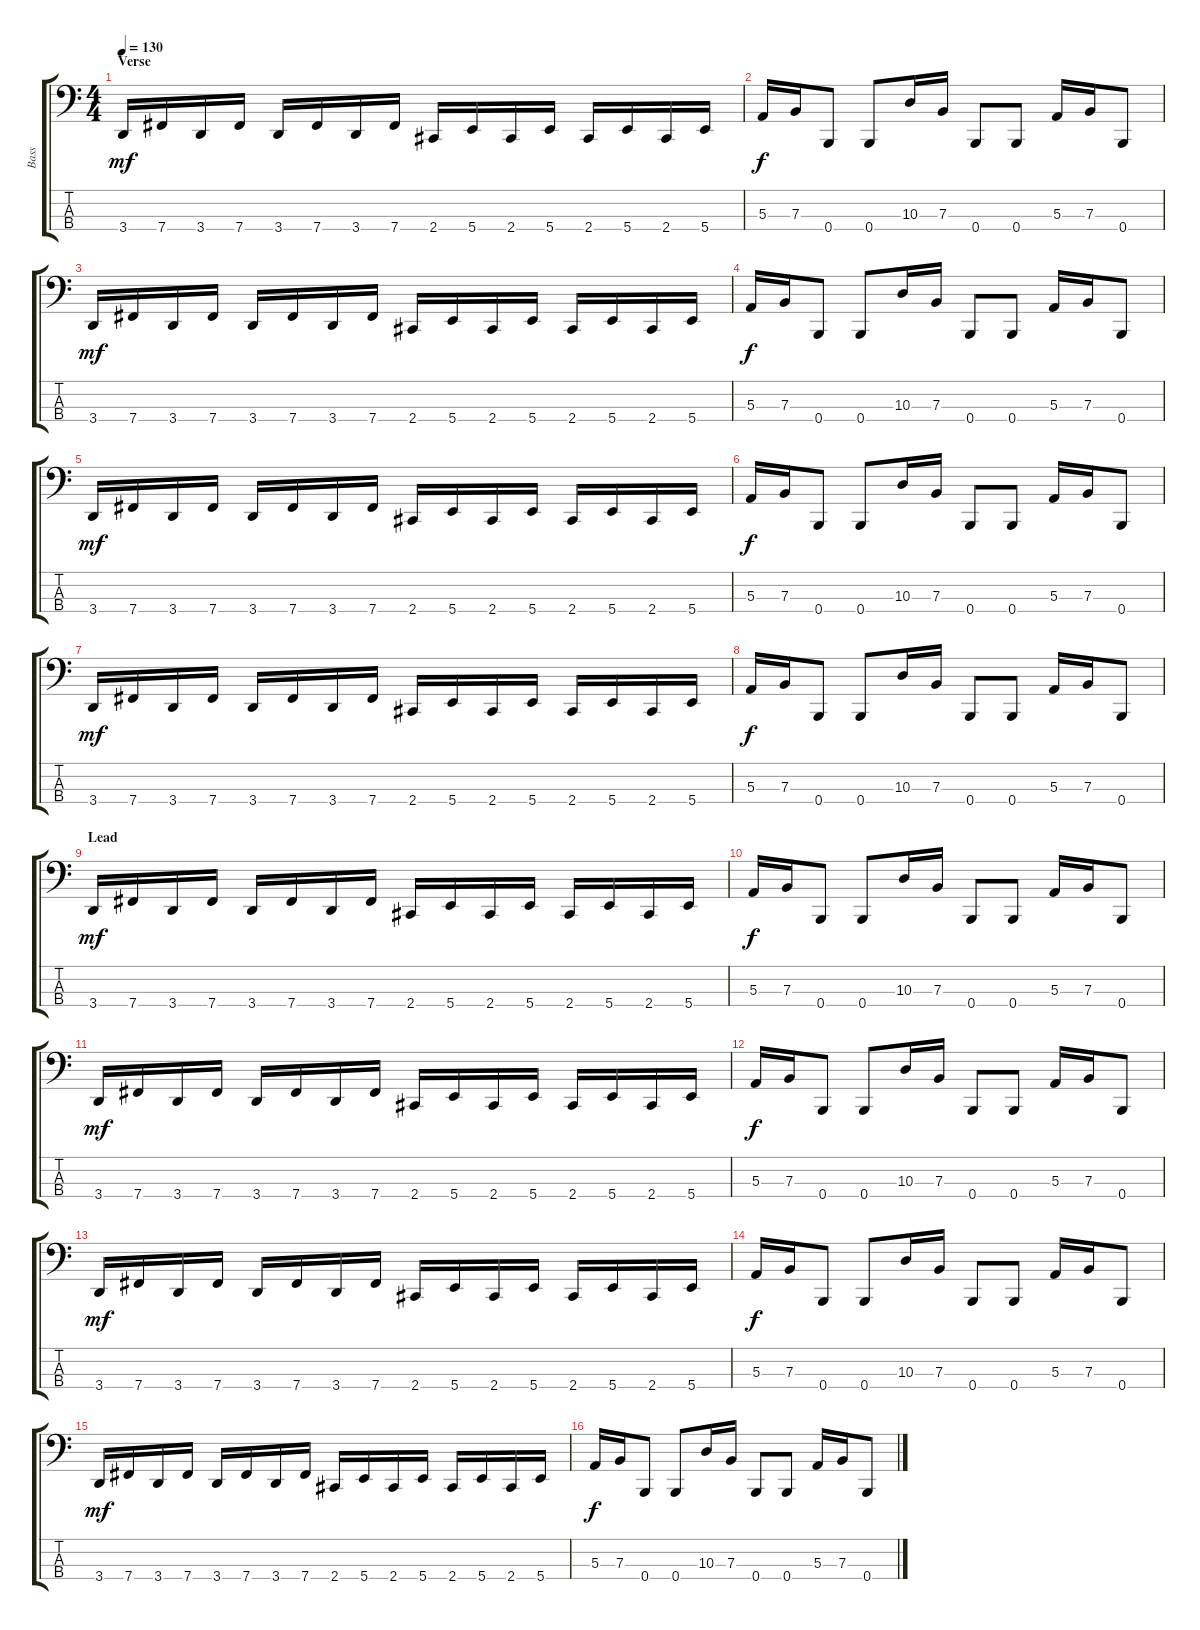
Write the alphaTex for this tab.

\track ("Bass" "Bass") {instrument electricbasspick}
\staff {score tabs}
\tuning (D2 A1 E1 B0) {hide}
\ts (4 4)
\section ("" "Verse")
\tempo 130
\clef f4
\ks c
3.4.16{dy mf} 7.4.16 3.4.16 7.4.16 3.4.16 7.4.16 3.4.16 7.4.16 2.4.16 5.4.16 2.4.16 5.4.16 2.4.16 5.4.16 2.4.16 5.4.16 |
5.3.16{dy f} 7.3.16 0.4.8 0.4.8 10.3.16 7.3.16 0.4.8 0.4.8 5.3.16 7.3.16 0.4.8 |
3.4.16{dy mf} 7.4.16 3.4.16 7.4.16 3.4.16 7.4.16 3.4.16 7.4.16 2.4.16 5.4.16 2.4.16 5.4.16 2.4.16 5.4.16 2.4.16 5.4.16 |
5.3.16{dy f} 7.3.16 0.4.8 0.4.8 10.3.16 7.3.16 0.4.8 0.4.8 5.3.16 7.3.16 0.4.8 |
3.4.16{dy mf} 7.4.16 3.4.16 7.4.16 3.4.16 7.4.16 3.4.16 7.4.16 2.4.16 5.4.16 2.4.16 5.4.16 2.4.16 5.4.16 2.4.16 5.4.16 |
5.3.16{dy f} 7.3.16 0.4.8 0.4.8 10.3.16 7.3.16 0.4.8 0.4.8 5.3.16 7.3.16 0.4.8 |
3.4.16{dy mf} 7.4.16 3.4.16 7.4.16 3.4.16 7.4.16 3.4.16 7.4.16 2.4.16 5.4.16 2.4.16 5.4.16 2.4.16 5.4.16 2.4.16 5.4.16 |
5.3.16{dy f} 7.3.16 0.4.8 0.4.8 10.3.16 7.3.16 0.4.8 0.4.8 5.3.16 7.3.16 0.4.8 |
\section ("" "Lead")
3.4.16{dy mf} 7.4.16 3.4.16 7.4.16 3.4.16 7.4.16 3.4.16 7.4.16 2.4.16 5.4.16 2.4.16 5.4.16 2.4.16 5.4.16 2.4.16 5.4.16 |
5.3.16{dy f} 7.3.16 0.4.8 0.4.8 10.3.16 7.3.16 0.4.8 0.4.8 5.3.16 7.3.16 0.4.8 |
3.4.16{dy mf} 7.4.16 3.4.16 7.4.16 3.4.16 7.4.16 3.4.16 7.4.16 2.4.16 5.4.16 2.4.16 5.4.16 2.4.16 5.4.16 2.4.16 5.4.16 |
5.3.16{dy f} 7.3.16 0.4.8 0.4.8 10.3.16 7.3.16 0.4.8 0.4.8 5.3.16 7.3.16 0.4.8 |
3.4.16{dy mf} 7.4.16 3.4.16 7.4.16 3.4.16 7.4.16 3.4.16 7.4.16 2.4.16 5.4.16 2.4.16 5.4.16 2.4.16 5.4.16 2.4.16 5.4.16 |
5.3.16{dy f} 7.3.16 0.4.8 0.4.8 10.3.16 7.3.16 0.4.8 0.4.8 5.3.16 7.3.16 0.4.8 |
3.4.16{dy mf} 7.4.16 3.4.16 7.4.16 3.4.16 7.4.16 3.4.16 7.4.16 2.4.16 5.4.16 2.4.16 5.4.16 2.4.16 5.4.16 2.4.16 5.4.16 |
5.3.16{dy f} 7.3.16 0.4.8 0.4.8 10.3.16 7.3.16 0.4.8 0.4.8 5.3.16 7.3.16 0.4.8
